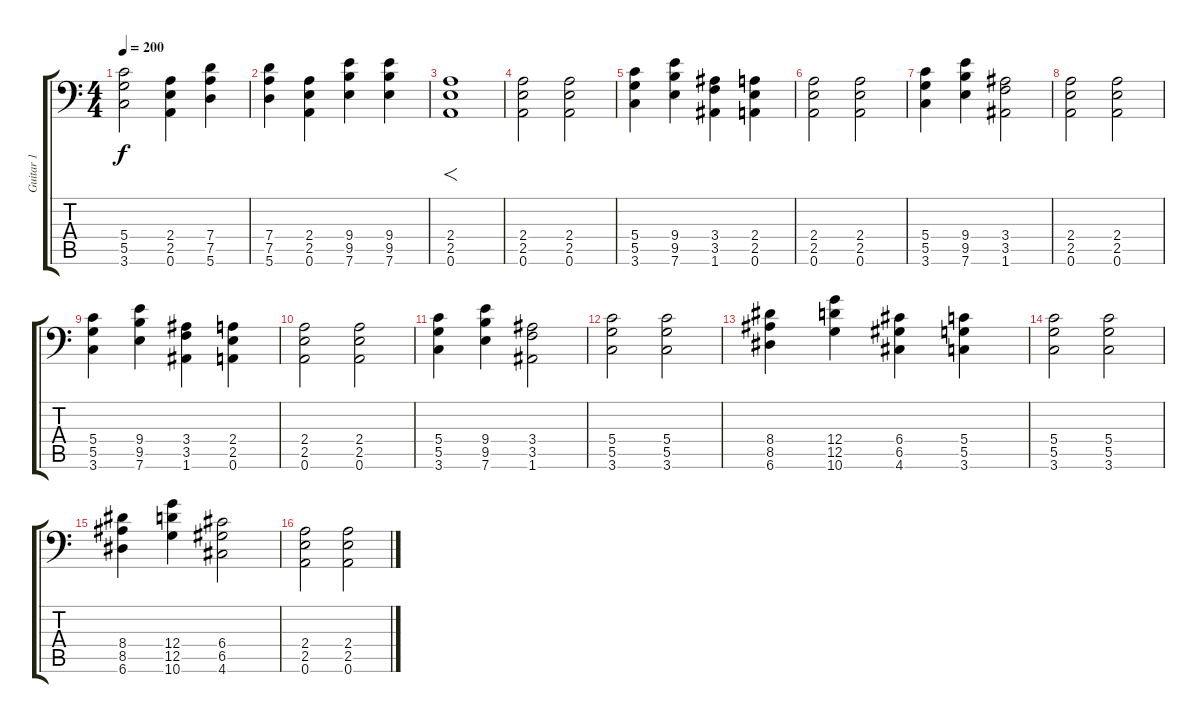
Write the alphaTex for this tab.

\track ("Guitar 1" "Guitar 1") {instrument overdrivenguitar}
\staff {score tabs}
\tuning (A3 E3 C3 G2 D2 A1) {hide}
\ts (4 4)
\tempo 200
\clef f4
\ks c
(5.4 5.5 3.6).2{dy f} (2.4 2.5 0.6).4 (7.4 7.5 5.6).4 |
(7.4 7.5 5.6).4 (2.4 2.5 0.6).4 (9.4 9.5 7.6).4 (9.4 9.5 7.6).4 |
(2.4 2.5 0.6).1{f} |
(2.4 2.5 0.6).2 (2.4 2.5 0.6).2 |
(5.4 5.5 3.6).4 (9.4 9.5 7.6).4 (3.4 3.5 1.6).4 (2.4 2.5 0.6).4 |
(2.4 2.5 0.6).2 (2.4 2.5 0.6).2 |
(5.4 5.5 3.6).4 (9.4 9.5 7.6).4 (3.4 3.5 1.6).2 |
(2.4 2.5 0.6).2 (2.4 2.5 0.6).2 |
(5.4 5.5 3.6).4 (9.4 9.5 7.6).4 (3.4 3.5 1.6).4 (2.4 2.5 0.6).4 |
(2.4 2.5 0.6).2 (2.4 2.5 0.6).2 |
(5.4 5.5 3.6).4 (9.4 9.5 7.6).4 (3.4 3.5 1.6).2 |
(5.4 5.5 3.6).2 (5.4 5.5 3.6).2 |
(8.4 8.5 6.6).4 (12.4 12.5 10.6).4 (6.4 6.5 4.6).4 (5.4 5.5 3.6).4 |
(5.4 5.5 3.6).2 (5.4 5.5 3.6).2 |
(8.4 8.5 6.6).4 (12.4 12.5 10.6).4 (6.4 6.5 4.6).2 |
(2.4 2.5 0.6).2 (2.4 2.5 0.6).2
